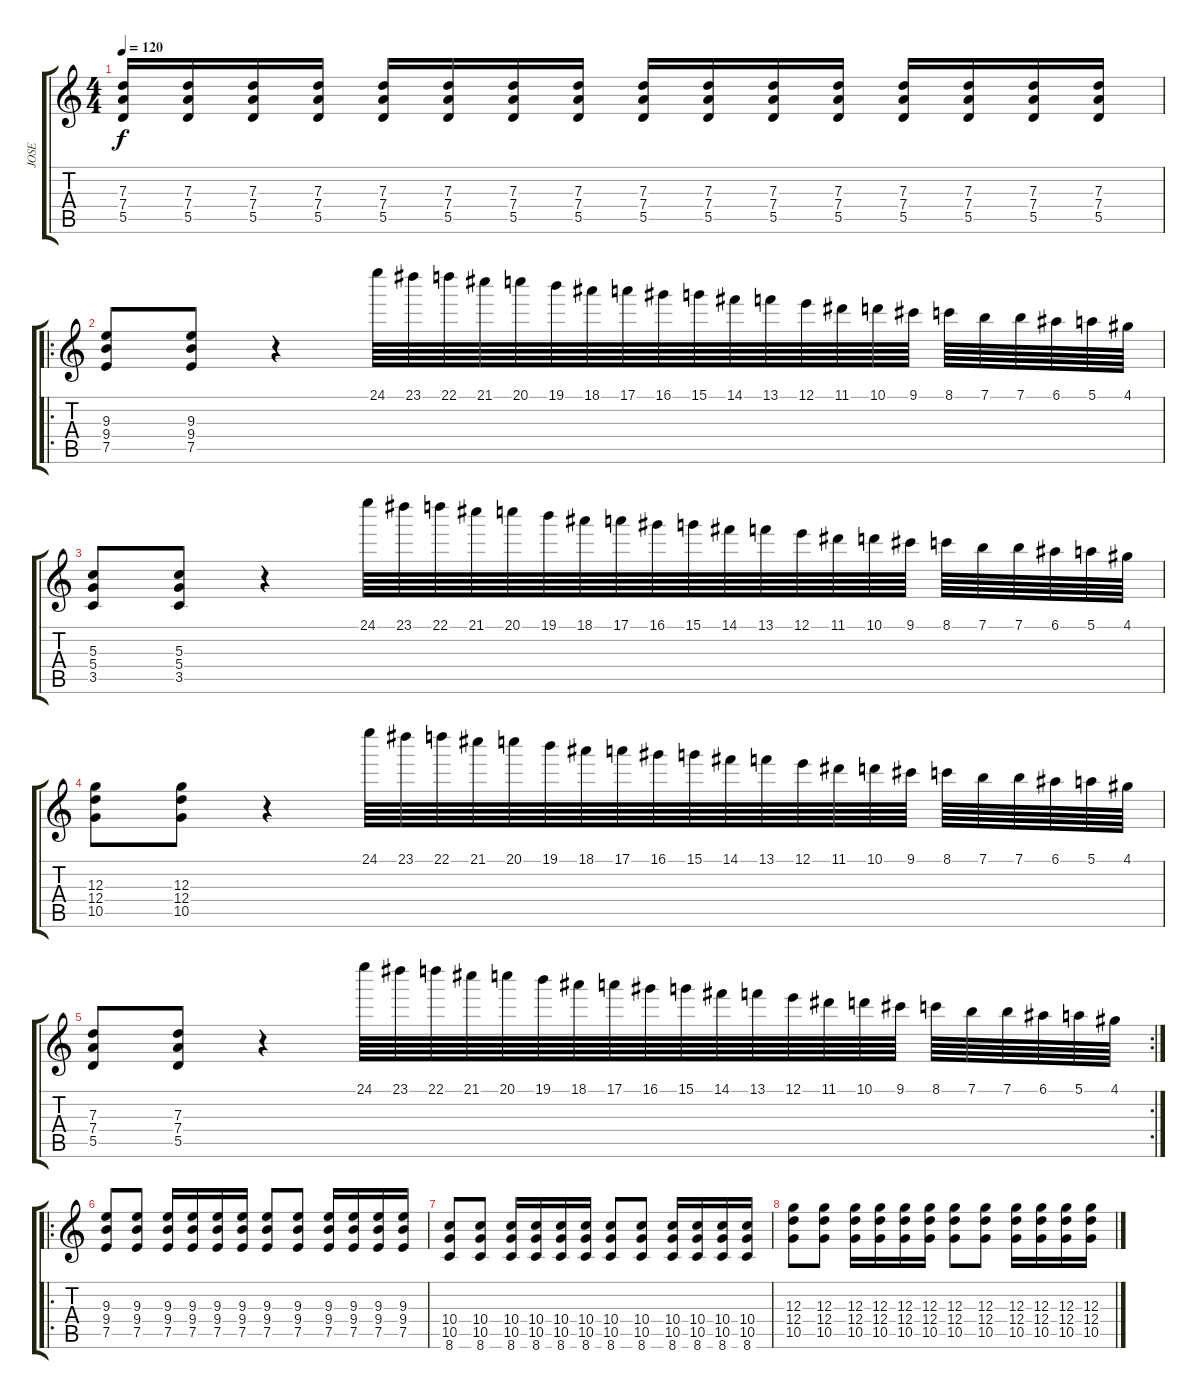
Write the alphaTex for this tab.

\track ("JOSE" "JOSE") {instrument distortionguitar}
\staff {score tabs}
\tuning (E4 B3 G3 D3 A2 E2) {hide}
\ts (4 4)
\tempo 120
\clef g2
\ks c
(7.3 7.4 5.5).16{dy f} (7.3 7.4 5.5).16 (7.3 7.4 5.5).16 (7.3 7.4 5.5).16 (7.3 7.4 5.5).16 (7.3 7.4 5.5).16 (7.3 7.4 5.5).16 (7.3 7.4 5.5).16 (7.3 7.4 5.5).16 (7.3 7.4 5.5).16 (7.3 7.4 5.5).16 (7.3 7.4 5.5).16 (7.3 7.4 5.5).16 (7.3 7.4 5.5).16 (7.3 7.4 5.5).16 (7.3 7.4 5.5).16 |
\ro
(9.3 9.4 7.5).8 (9.3 9.4 7.5).8 r.4 24.1.64 23.1.64 22.1.64 21.1.64 20.1.64 19.1.64 18.1.64 17.1.64 16.1.64 15.1.64 14.1.64 13.1.64 12.1.64 11.1.64 10.1.64 9.1.64 8.1.64 7.1.64 7.1.64 6.1.64 5.1.64 4.1.64 |
(5.3 5.4 3.5).8 (5.3 5.4 3.5).8 r.4 24.1.64 23.1.64 22.1.64 21.1.64 20.1.64 19.1.64 18.1.64 17.1.64 16.1.64 15.1.64 14.1.64 13.1.64 12.1.64 11.1.64 10.1.64 9.1.64 8.1.64 7.1.64 7.1.64 6.1.64 5.1.64 4.1.64 |
(12.3 12.4 10.5).8 (12.3 12.4 10.5).8 r.4 24.1.64 23.1.64 22.1.64 21.1.64 20.1.64 19.1.64 18.1.64 17.1.64 16.1.64 15.1.64 14.1.64 13.1.64 12.1.64 11.1.64 10.1.64 9.1.64 8.1.64 7.1.64 7.1.64 6.1.64 5.1.64 4.1.64 |
\rc 2
(7.3 7.4 5.5).8 (7.3 7.4 5.5).8 r.4 24.1.64 23.1.64 22.1.64 21.1.64 20.1.64 19.1.64 18.1.64 17.1.64 16.1.64 15.1.64 14.1.64 13.1.64 12.1.64 11.1.64 10.1.64 9.1.64 8.1.64 7.1.64 7.1.64 6.1.64 5.1.64 4.1.64 |
\ro
(9.3 9.4 7.5).8 (9.3 9.4 7.5).8 (9.3 9.4 7.5).16 (9.3 9.4 7.5).16 (9.3 9.4 7.5).16 (9.3 9.4 7.5).16 (9.3 9.4 7.5).8 (9.3 9.4 7.5).8 (9.3 9.4 7.5).16 (9.3 9.4 7.5).16 (9.3 9.4 7.5).16 (9.3 9.4 7.5).16 |
(10.4 10.5 8.6).8 (10.4 10.5 8.6).8 (10.4 10.5 8.6).16 (10.4 10.5 8.6).16 (10.4 10.5 8.6).16 (10.4 10.5 8.6).16 (10.4 10.5 8.6).8 (10.4 10.5 8.6).8 (10.4 10.5 8.6).16 (10.4 10.5 8.6).16 (10.4 10.5 8.6).16 (10.4 10.5 8.6).16 |
(12.3 12.4 10.5).8 (12.3 12.4 10.5).8 (12.3 12.4 10.5).16 (12.3 12.4 10.5).16 (12.3 12.4 10.5).16 (12.3 12.4 10.5).16 (12.3 12.4 10.5).8 (12.3 12.4 10.5).8 (12.3 12.4 10.5).16 (12.3 12.4 10.5).16 (12.3 12.4 10.5).16 (12.3 12.4 10.5).16
